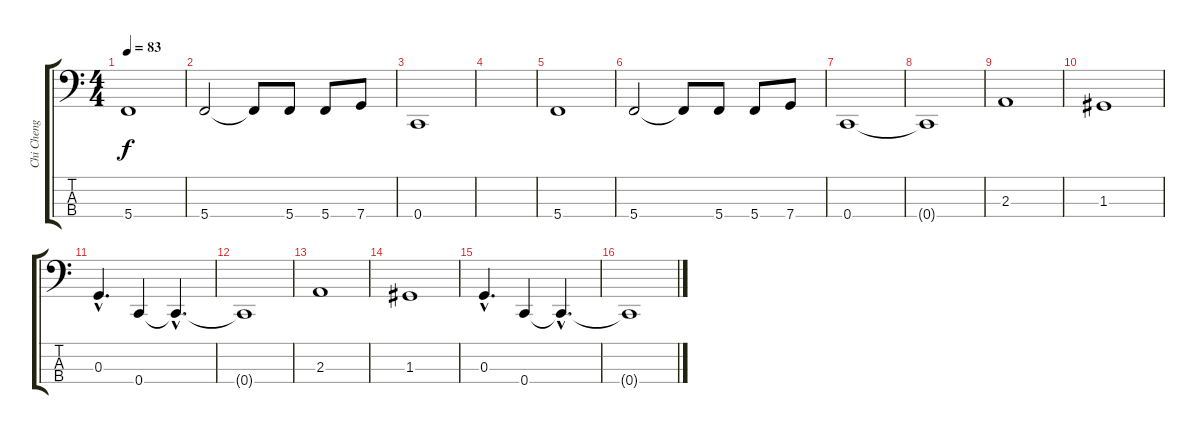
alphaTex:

\track ("Chi Cheng" "Chi Cheng") {instrument electricbassfinger}
\staff {score tabs}
\tuning (F2 C2 G1 C1) {hide}
\ts (4 4)
\tempo 83
\clef f4
\ks c
5.4.1{dy f} |
5.4.2 5.4{t}.8 5.4.8 5.4.8 7.4.8 |
0.4.1 |
|
5.4.1 |
5.4.2 5.4{t}.8 5.4.8 5.4.8 7.4.8 |
0.4.1 |
0.4{t}.1 |
2.3.1 |
1.3.1 |
0.3{hac}.4{d} 0.4.4 0.4{hac t}.4{d} |
0.4{t}.1 |
2.3.1 |
1.3.1 |
0.3{hac}.4{d} 0.4.4 0.4{hac t}.4{d} |
0.4{t}.1
